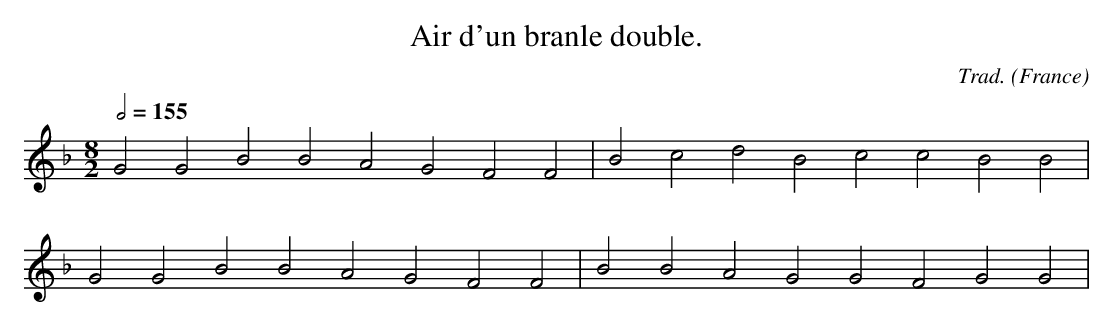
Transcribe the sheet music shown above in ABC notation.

X:1
T:Air d'un branle double.
C:Trad.
O:France
M:8/2
L:1/2
Q:1/2=155
K:F
GGBB AGFF | BcdB ccBB |
GGBB AGFF | BBAG GFGG |
